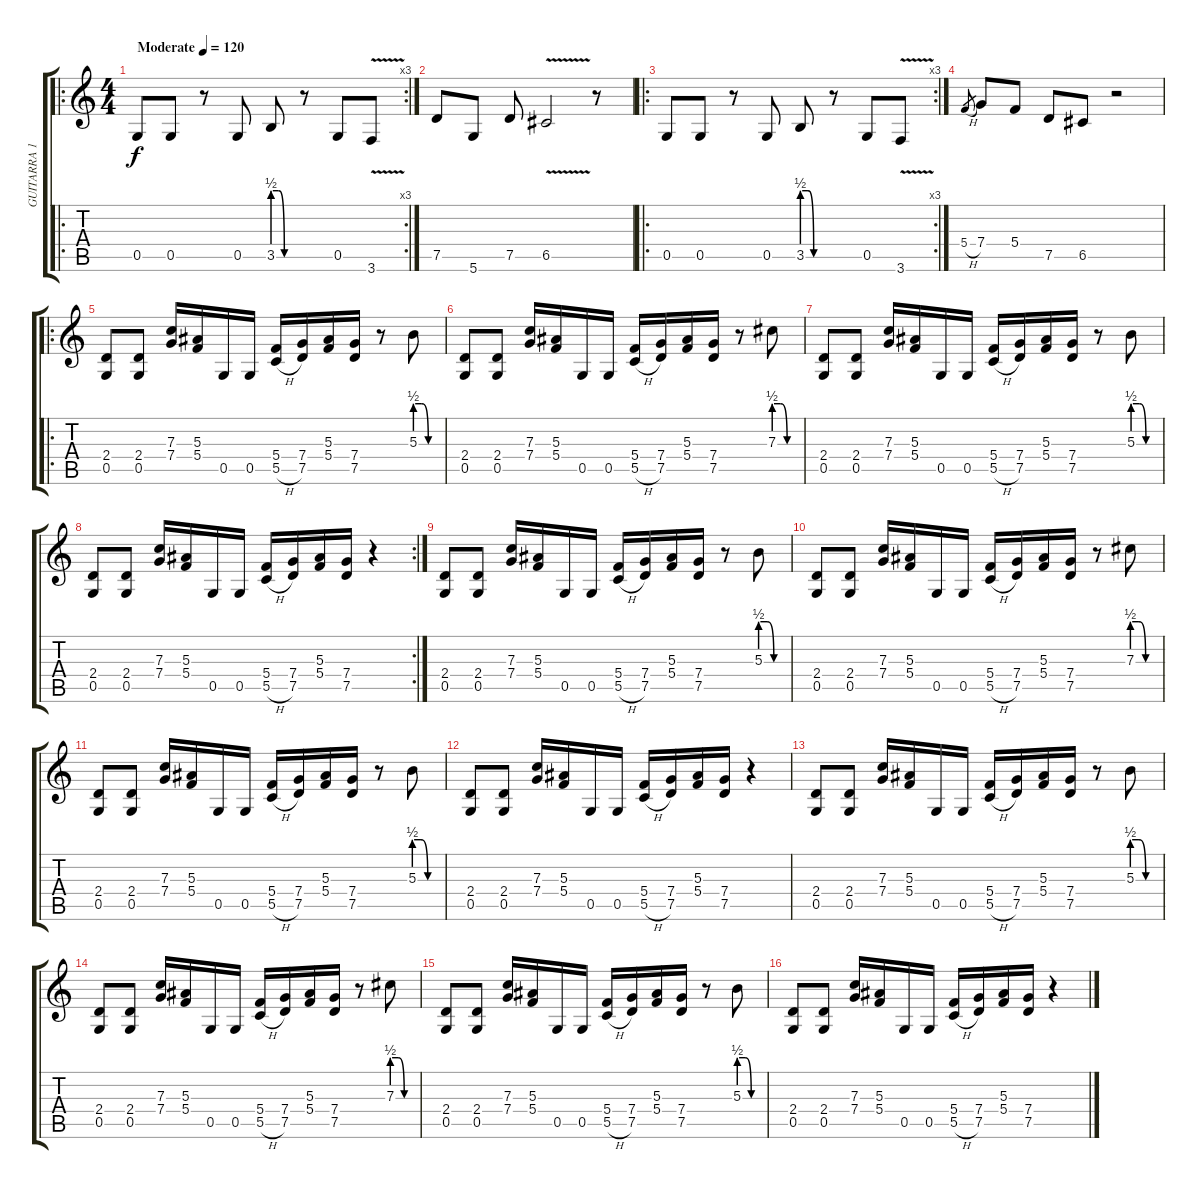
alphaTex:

\track ("GUITARRA 1" "GUITARRA 1") {instrument distortionguitar}
\staff {score tabs}
\tuning (D4 A3 F3 C3 G2 D2) {hide}
\ro
\rc 3
\ts (4 4)
\tempo (120 "Moderate")
\clef g2
\ks c
0.5.8{dy f instrument distortionguitar} 0.5.8 r.8 0.5.8 3.5{be (custom 0 2 15 2 30 0 60 0)}.8 r.8 0.5.8 3.6{v}.8 |
7.5.8 5.6.8 7.5.8 6.5{v}.2 r.8 |
\ro
\rc 3
0.5.8 0.5.8 r.8 0.5.8 3.5{be (custom 0 2 15 2 30 0 60 0)}.8 r.8 0.5.8 3.6{v}.8 |
5.4{h}.8{gr} 7.4.8 5.4.8 7.5.8 6.5.8 r.2 |
\ro
(2.4 0.5).8 (2.4 0.5).8 (7.3 7.4).16 (5.3 5.4).16 0.5.16 0.5.16 (5.4 5.5{h}).16 (7.4 7.5).16 (5.3 5.4).16 (7.4 7.5).16 r.8 5.3{be (custom 0 2 15 2 30 0 60 0)}.8 |
(2.4 0.5).8 (2.4 0.5).8 (7.3 7.4).16 (5.3 5.4).16 0.5.16 0.5.16 (5.4 5.5{h}).16 (7.4 7.5).16 (5.3 5.4).16 (7.4 7.5).16 r.8 7.3{be (custom 0 2 15 2 30 0 60 0)}.8 |
(2.4 0.5).8 (2.4 0.5).8 (7.3 7.4).16 (5.3 5.4).16 0.5.16 0.5.16 (5.4 5.5{h}).16 (7.4 7.5).16 (5.3 5.4).16 (7.4 7.5).16 r.8 5.3{be (custom 0 2 15 2 30 0 60 0)}.8 |
\rc 2
(2.4 0.5).8 (2.4 0.5).8 (7.3 7.4).16 (5.3 5.4).16 0.5.16 0.5.16 (5.4 5.5{h}).16 (7.4 7.5).16 (5.3 5.4).16 (7.4 7.5).16 r.4 |
(2.4 0.5).8 (2.4 0.5).8 (7.3 7.4).16 (5.3 5.4).16 0.5.16 0.5.16 (5.4 5.5{h}).16 (7.4 7.5).16 (5.3 5.4).16 (7.4 7.5).16 r.8 5.3{be (custom 0 2 15 2 30 0 60 0)}.8 |
(2.4 0.5).8 (2.4 0.5).8 (7.3 7.4).16 (5.3 5.4).16 0.5.16 0.5.16 (5.4 5.5{h}).16 (7.4 7.5).16 (5.3 5.4).16 (7.4 7.5).16 r.8 7.3{be (custom 0 2 15 2 30 0 60 0)}.8 |
(2.4 0.5).8 (2.4 0.5).8 (7.3 7.4).16 (5.3 5.4).16 0.5.16 0.5.16 (5.4 5.5{h}).16 (7.4 7.5).16 (5.3 5.4).16 (7.4 7.5).16 r.8 5.3{be (custom 0 2 15 2 30 0 60 0)}.8 |
(2.4 0.5).8 (2.4 0.5).8 (7.3 7.4).16 (5.3 5.4).16 0.5.16 0.5.16 (5.4 5.5{h}).16 (7.4 7.5).16 (5.3 5.4).16 (7.4 7.5).16 r.4 |
(2.4 0.5).8 (2.4 0.5).8 (7.3 7.4).16 (5.3 5.4).16 0.5.16 0.5.16 (5.4 5.5{h}).16 (7.4 7.5).16 (5.3 5.4).16 (7.4 7.5).16 r.8 5.3{be (custom 0 2 15 2 30 0 60 0)}.8 |
(2.4 0.5).8 (2.4 0.5).8 (7.3 7.4).16 (5.3 5.4).16 0.5.16 0.5.16 (5.4 5.5{h}).16 (7.4 7.5).16 (5.3 5.4).16 (7.4 7.5).16 r.8 7.3{be (custom 0 2 15 2 30 0 60 0)}.8 |
(2.4 0.5).8 (2.4 0.5).8 (7.3 7.4).16 (5.3 5.4).16 0.5.16 0.5.16 (5.4 5.5{h}).16 (7.4 7.5).16 (5.3 5.4).16 (7.4 7.5).16 r.8 5.3{be (custom 0 2 15 2 30 0 60 0)}.8 |
(2.4 0.5).8 (2.4 0.5).8 (7.3 7.4).16 (5.3 5.4).16 0.5.16 0.5.16 (5.4 5.5{h}).16 (7.4 7.5).16 (5.3 5.4).16 (7.4 7.5).16 r.4
